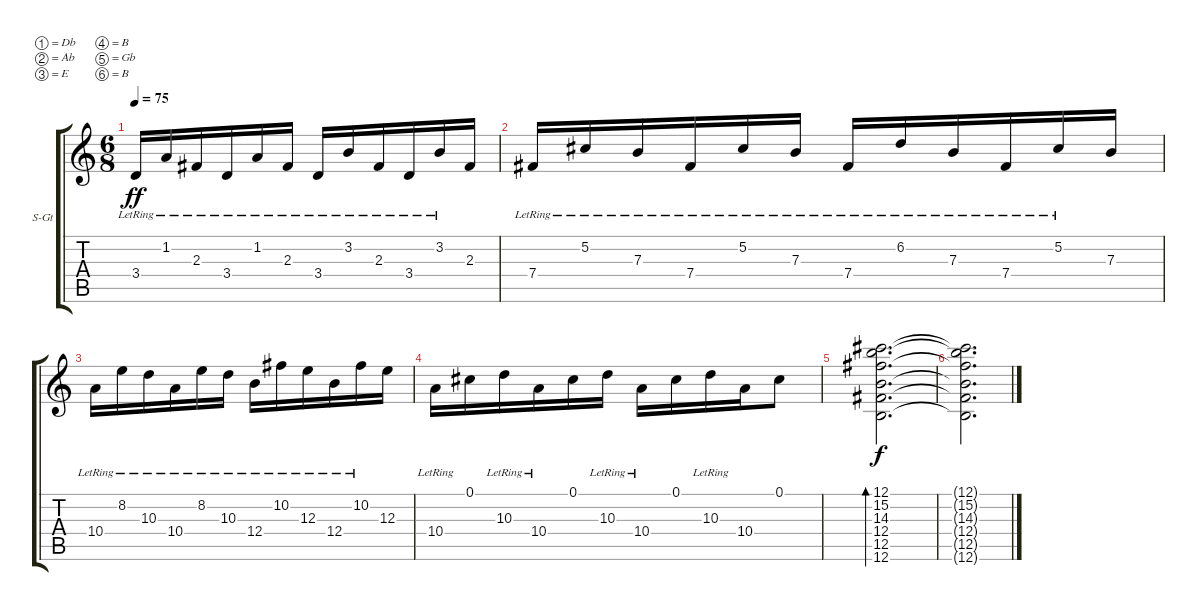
\defaultSystemsLayout 4
\bracketExtendMode groupsimilarinstruments
\firstSystemTrackNameOrientation horizontal
\otherSystemsTrackNameOrientation horizontal
\track ("Мульт" "S-Gt") {instrument acousticguitarsteel}
\staff {score tabs}
\tuning (Db4 Ab3 E3 B2 Gb2 B1)
\ts (6 8)
\tempo 75
\clef g2
\ks c
3.4{lr}.16{dy ff} 1.2{lr}.16 2.3{lr}.16 3.4{lr}.16 1.2{lr}.16 2.3{lr}.16 3.4{lr}.16 3.2{lr}.16 2.3{lr}.16 3.4{lr}.16 3.2{lr}.16 2.3.16 |
7.4{lr}.16 5.2{lr}.16 7.3{lr}.16 7.4{lr}.16 5.2{lr}.16 7.3{lr}.16 7.4{lr}.16 6.2{lr}.16 7.3{lr}.16 7.4{lr}.16 5.2{lr}.16 7.3.16 |
10.4{lr}.16 8.2{lr}.16 10.3{lr}.16 10.4{lr}.16 8.2{lr}.16 10.3{lr}.16 12.4{lr}.16 10.2{lr}.16 12.3{lr}.16 12.4{lr}.16 10.2{lr}.16 12.3.16 |
10.4{lr}.16 0.1.16 10.3{lr}.16 10.4{lr}.16 0.1.16 10.3{lr}.16 10.4{lr}.16 0.1.16 10.3{lr}.16 10.4.16 0.1.8 |
(12.6 12.5 12.4 12.1 14.3 15.2).2{d bd 237 dy f} |
(12.6{t} 12.5{t} 12.4{t} 12.1{t} 14.3{t} 15.2{t}).2{d}
